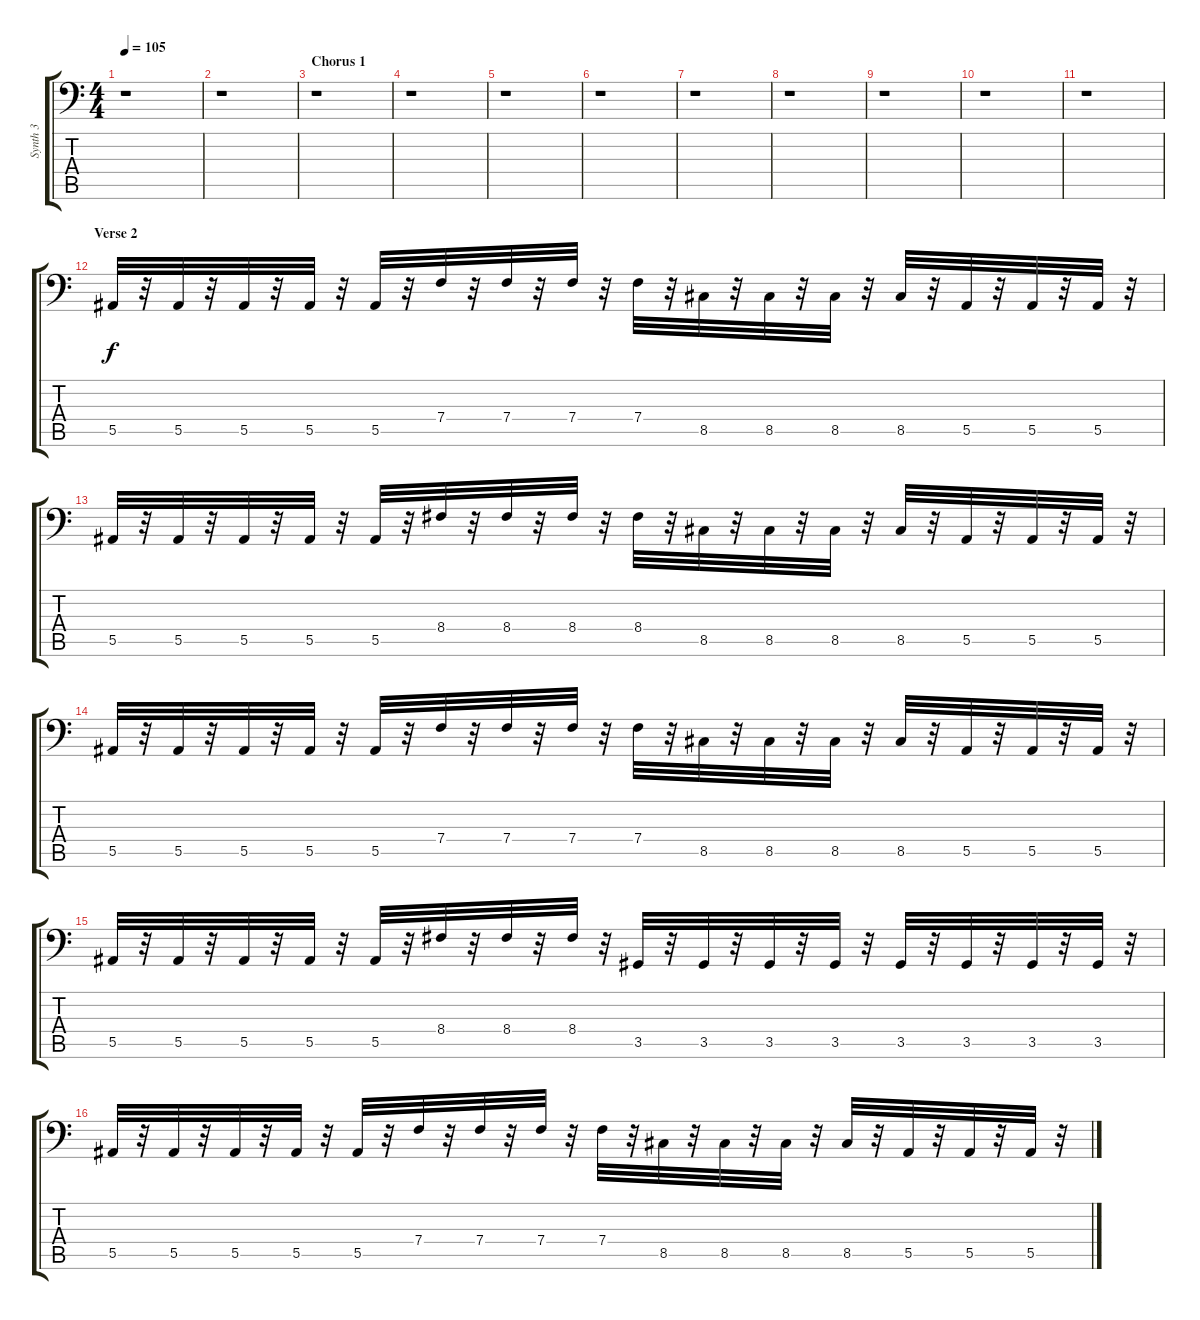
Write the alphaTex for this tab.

\track ("Synth 3" "Synth 3") {instrument lead5charang}
\staff {score tabs}
\tuning (C4 G3 Eb3 Bb2 F2 Bb1) {hide}
\ts (4 4)
\tempo 105
\clef f4
\ks c
r.1{dy f} |
r.1 |
\section ("" "Chorus 1")
r.1 |
r.1 |
r.1 |
r.1 |
r.1 |
r.1 |
r.1 |
r.1 |
r.1 |
\section ("" "Verse 2")
5.5.32 r.32 5.5.32 r.32 5.5.32 r.32 5.5.32 r.32 5.5.32 r.32 7.4.32 r.32 7.4.32 r.32 7.4.32 r.32 7.4.32 r.32 8.5.32 r.32 8.5.32 r.32 8.5.32 r.32 8.5.32 r.32 5.5.32 r.32 5.5.32 r.32 5.5.32 r.32 |
5.5.32 r.32 5.5.32 r.32 5.5.32 r.32 5.5.32 r.32 5.5.32 r.32 8.4.32 r.32 8.4.32 r.32 8.4.32 r.32 8.4.32 r.32 8.5.32 r.32 8.5.32 r.32 8.5.32 r.32 8.5.32 r.32 5.5.32 r.32 5.5.32 r.32 5.5.32 r.32 |
5.5.32 r.32 5.5.32 r.32 5.5.32 r.32 5.5.32 r.32 5.5.32 r.32 7.4.32 r.32 7.4.32 r.32 7.4.32 r.32 7.4.32 r.32 8.5.32 r.32 8.5.32 r.32 8.5.32 r.32 8.5.32 r.32 5.5.32 r.32 5.5.32 r.32 5.5.32 r.32 |
5.5.32 r.32 5.5.32 r.32 5.5.32 r.32 5.5.32 r.32 5.5.32 r.32 8.4.32 r.32 8.4.32 r.32 8.4.32 r.32 3.5.32 r.32 3.5.32 r.32 3.5.32 r.32 3.5.32 r.32 3.5.32 r.32 3.5.32 r.32 3.5.32 r.32 3.5.32 r.32 |
5.5.32 r.32 5.5.32 r.32 5.5.32 r.32 5.5.32 r.32 5.5.32 r.32 7.4.32 r.32 7.4.32 r.32 7.4.32 r.32 7.4.32 r.32 8.5.32 r.32 8.5.32 r.32 8.5.32 r.32 8.5.32 r.32 5.5.32 r.32 5.5.32 r.32 5.5.32 r.32
